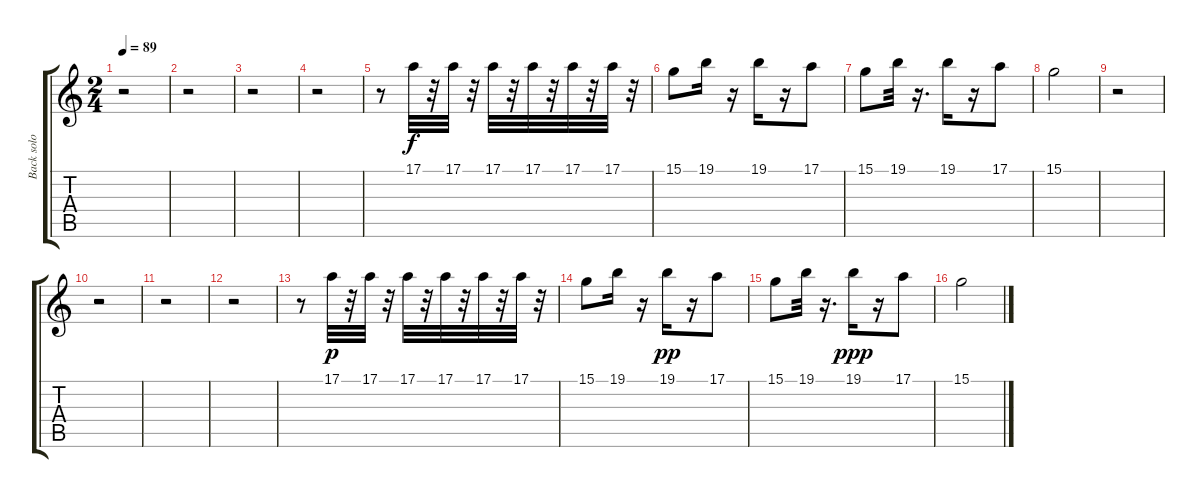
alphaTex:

\track ("Back solo" "Back solo") {instrument trumpet}
\staff {score tabs}
\tuning (E4 B3 G3 D3 A2 E2) {hide}
\ts (2 4)
\tempo 89
\clef g2
\ks c
r.2{dy f} |
r.2 |
r.2 |
r.2 |
r.8 17.1.32 r.32 17.1.32 r.32 17.1.32 r.32 17.1.32 r.32 17.1.32 r.32 17.1.32 r.32 |
15.1.8 19.1.16 r.16 19.1.16 r.16 17.1.8 |
15.1.8 19.1.32 r.16{d} 19.1.16 r.16 17.1.8 |
15.1.2 |
r.2 |
r.2 |
r.2 |
r.2 |
r.8 17.1.32{dy p} r.32 17.1.32 r.32 17.1.32 r.32 17.1.32 r.32 17.1.32 r.32 17.1.32 r.32 |
15.1.8 19.1.16 r.16 19.1.16{dy pp} r.16 17.1.8 |
15.1.8 19.1.32 r.16{d} 19.1.16{dy ppp} r.16 17.1.8 |
15.1.2
